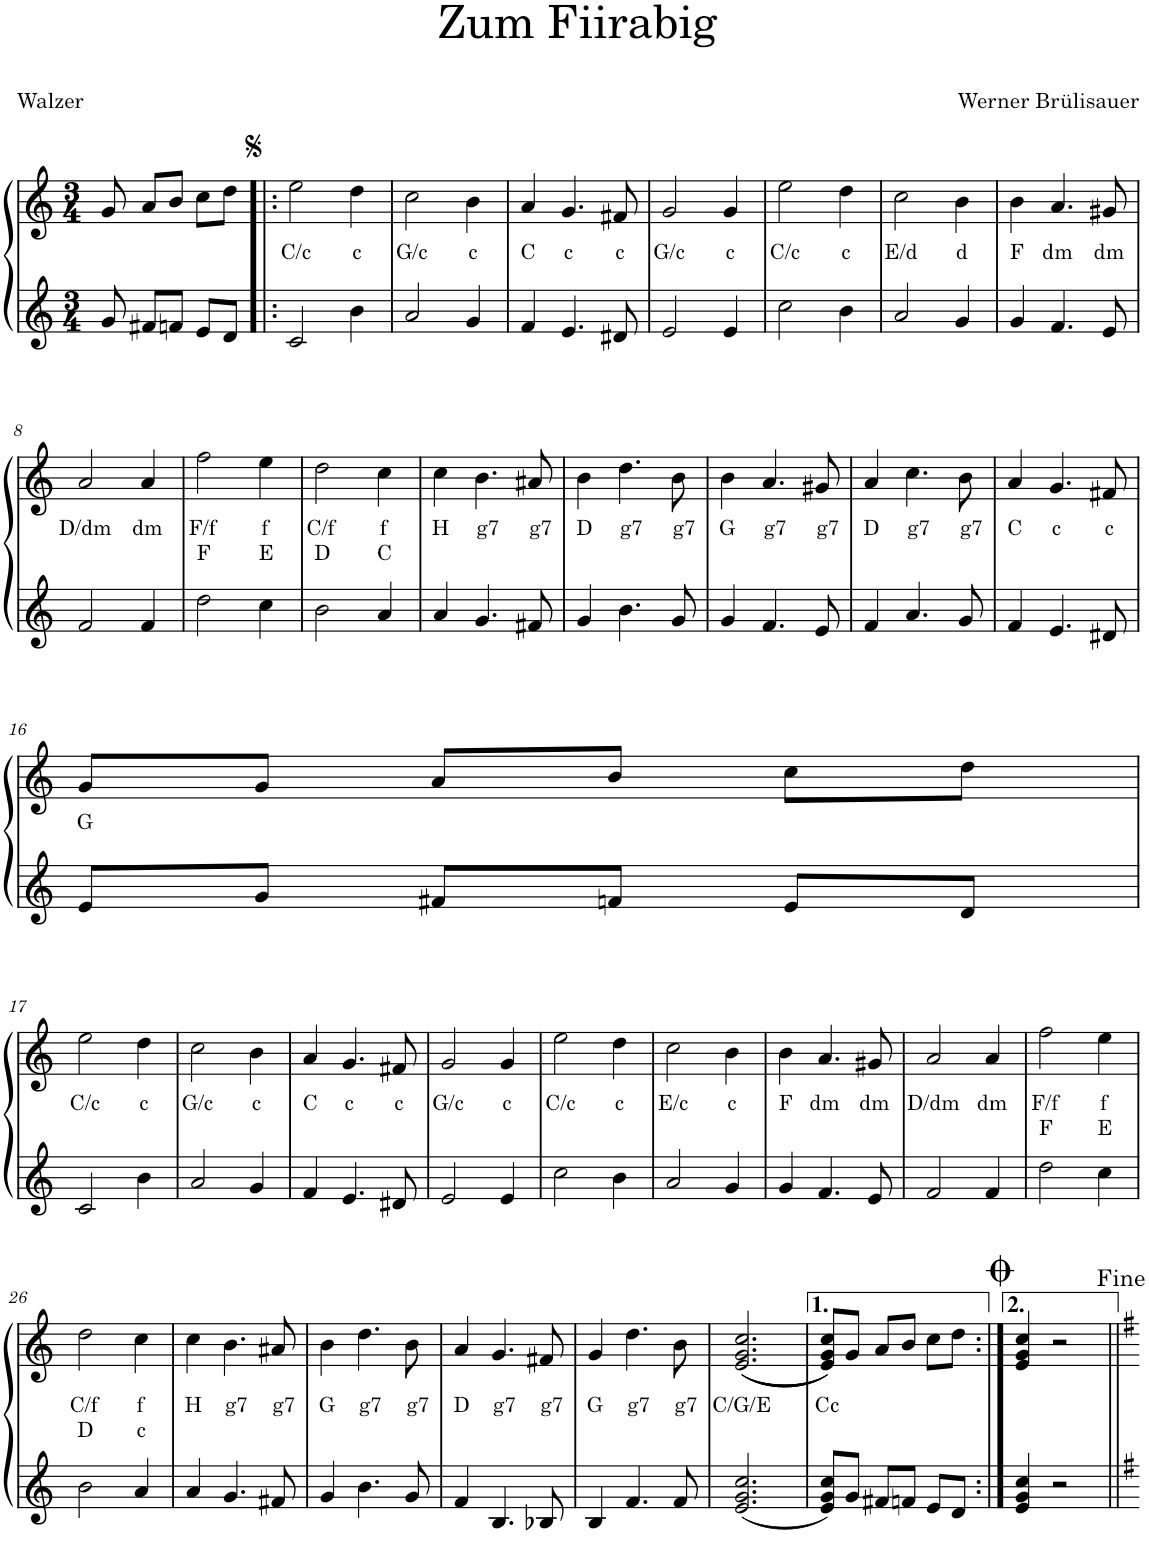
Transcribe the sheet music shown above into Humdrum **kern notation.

**kern	**kern	**text	**text
*part1	*part1	*part1	*part1
*staff2	*staff1	*staff1	*staff1
*I"Piano	*	*	*
*I'Pno.	*	*	*
*clefG2	*clefG2	*	*
*k[]	*k[]	*	*
*M3/4	*M3/4	*	*
=	=	=	=
8g/	8g/	.	.
8f#X/L	8a/L	.	.
8fn/J	8b/J	.	.
8e/L	8cc\L	.	.
8d/J	8dd\J	.	.
=1!|:	=1!|:	=1!|:	=1!|:
!	!	!LO:LY:b	!
2c/	2ee\	C/c	.
!	!	!LO:LY:b	!
4b\	4dd\	c	.
=2	=2	=2	=2
!	!	!LO:LY:b	!
2a/	2cc\	G/c	.
!	!	!LO:LY:b	!
4g/	4b\	c	.
=3	=3	=3	=3
!	!	!LO:LY:b	!
4f/	4a/	C	.
!	!	!LO:LY:b	!
4.e/	4.g/	c	.
!	!	!LO:LY:b	!
8d#X/	8f#X/	c	.
=4	=4	=4	=4
!	!	!LO:LY:b	!
2e/	2g/	G/c	.
!	!	!LO:LY:b	!
4e/	4g/	c	.
=5	=5	=5	=5
!	!	!LO:LY:b	!
2cc\	2ee\	C/c	.
!	!	!LO:LY:b	!
4b\	4dd\	c	.
=6	=6	=6	=6
!	!	!LO:LY:b	!
2a/	2cc\	E/d	.
!	!	!LO:LY:b	!
4g/	4b\	d	.
=7	=7	=7	=7
!	!	!LO:LY:b	!
4g/	4b\	F	.
!	!	!LO:LY:b	!
4.f/	4.a/	dm	.
!	!	!LO:LY:b	!
8e/	8g#X/	dm	.
!!LO:LB:g=z
=8	=8	=8	=8
!	!	!LO:LY:b	!
2f/	2a/	D/dm	.
!	!	!LO:LY:b	!
4f/	4a/	dm	.
=9	=9	=9	=9
!	!	!LO:LY:b	!LO:LY:b
2dd\	2ff\	F/f	F
!	!	!LO:LY:b	!LO:LY:b
4cc\	4ee\	f	E
=10	=10	=10	=10
!	!	!LO:LY:b	!LO:LY:b
2b\	2dd\	C/f	D
!	!	!LO:LY:b	!LO:LY:b
4a/	4cc\	f	C
=11	=11	=11	=11
!	!	!LO:LY:b	!
4a/	4cc\	H	.
!	!	!LO:LY:b	!
4.g/	4.b\	g7	.
!	!	!LO:LY:b	!
8f#X/	8a#X/	g7	.
=12	=12	=12	=12
!	!	!LO:LY:b	!
4g/	4b\	D	.
!	!	!LO:LY:b	!
4.b\	4.dd\	g7	.
!	!	!LO:LY:b	!
8g/	8b\	g7	.
=13	=13	=13	=13
!	!	!LO:LY:b	!
4g/	4b\	G	.
!	!	!LO:LY:b	!
4.f/	4.a/	g7	.
!	!	!LO:LY:b	!
8e/	8g#X/	g7	.
=14	=14	=14	=14
!	!	!LO:LY:b	!
4f/	4a/	D	.
!	!	!LO:LY:b	!
4.a/	4.cc\	g7	.
!	!	!LO:LY:b	!
8g/	8b\	g7	.
=15	=15	=15	=15
!	!	!LO:LY:b	!
4f/	4a/	C	.
!	!	!LO:LY:b	!
4.e/	4.g/	c	.
!	!	!LO:LY:b	!
8d#X/	8f#X/	c	.
!!LO:LB:g=z
=16	=16	=16	=16
!	!	!LO:LY:b	!
8e/L	8g/L	G	.
8g/J	8g/J	.	.
8f#X/L	8a/L	.	.
8fn/J	8b/J	.	.
8e/L	8cc\L	.	.
8d/J	8dd\J	.	.
!!LO:LB:g=z
=17	=17	=17	=17
!	!	!LO:LY:b	!
2c/	2ee\	C/c	.
!	!	!LO:LY:b	!
4b\	4dd\	c	.
=18	=18	=18	=18
!	!	!LO:LY:b	!
2a/	2cc\	G/c	.
!	!	!LO:LY:b	!
4g/	4b\	c	.
=19	=19	=19	=19
!	!	!LO:LY:b	!
4f/	4a/	C	.
!	!	!LO:LY:b	!
4.e/	4.g/	c	.
!	!	!LO:LY:b	!
8d#X/	8f#X/	c	.
=20	=20	=20	=20
!	!	!LO:LY:b	!
2e/	2g/	G/c	.
!	!	!LO:LY:b	!
4e/	4g/	c	.
=21	=21	=21	=21
!	!	!LO:LY:b	!
2cc\	2ee\	C/c	.
!	!	!LO:LY:b	!
4b\	4dd\	c	.
=22	=22	=22	=22
!	!	!LO:LY:b	!
2a/	2cc\	E/c	.
!	!	!LO:LY:b	!
4g/	4b\	c	.
=23	=23	=23	=23
!	!	!LO:LY:b	!
4g/	4b\	F	.
!	!	!LO:LY:b	!
4.f/	4.a/	dm	.
!	!	!LO:LY:b	!
8e/	8g#X/	dm	.
=24	=24	=24	=24
!	!	!LO:LY:b	!
2f/	2a/	D/dm	.
!	!	!LO:LY:b	!
4f/	4a/	dm	.
=25	=25	=25	=25
!	!	!LO:LY:b	!LO:LY:b
2dd\	2ff\	F/f	F
!	!	!LO:LY:b	!LO:LY:b
4cc\	4ee\	f	E
!!LO:LB:g=z
=26	=26	=26	=26
!	!	!LO:LY:b	!LO:LY:b
2b\	2dd\	C/f	D
!	!	!LO:LY:b	!LO:LY:b
4a/	4cc\	f	c
=27	=27	=27	=27
!	!	!LO:LY:b	!
4a/	4cc\	H	.
!	!	!LO:LY:b	!
4.g/	4.b\	g7	.
!	!	!LO:LY:b	!
8f#X/	8a#X/	g7	.
=28	=28	=28	=28
!	!	!LO:LY:b	!
4g/	4b\	G	.
!	!	!LO:LY:b	!
4.b\	4.dd\	g7	.
!	!	!LO:LY:b	!
8g/	8b\	g7	.
=29	=29	=29	=29
!	!	!LO:LY:b	!
4f/	4a/	D	.
!	!	!LO:LY:b	!
4.B/	4.g/	g7	.
!	!	!LO:LY:b	!
8B-X/	8f#X/	g7	.
=30	=30	=30	=30
!	!	!LO:LY:b	!
4B/	4g/	G	.
!	!	!LO:LY:b	!
4.f/	4.dd\	g7	.
!	!	!LO:LY:b	!
8f/	8b\	g7	.
=31	=31	=31	=31
!	!	!LO:LY:b	!
2.e/ 2.g/ 2.cc/	((2.e/ 2.g/ 2.cc/	C/G/E	.
=32	=32	=32	=32
!	!	!LO:LY:b	!
8e/ 8g/ 8cc/L	8e/ 8g/ 8cc/L))	Cc	.
8g/J	8g/J	.	.
8f#X/L	8a/L	.	.
8fn/J	8b/J	.	.
8e/L	8cc\L	.	.
8d/J	8dd\J	.	.
=33:|!	=33:|!	=33:|!	=33:|!
4e/ 4g/ 4cc/	4e/ 4g/ 4cc/	.	.
2r	2r	.	.
=||	=||	=||	=||
*-	*-	*-	*-
